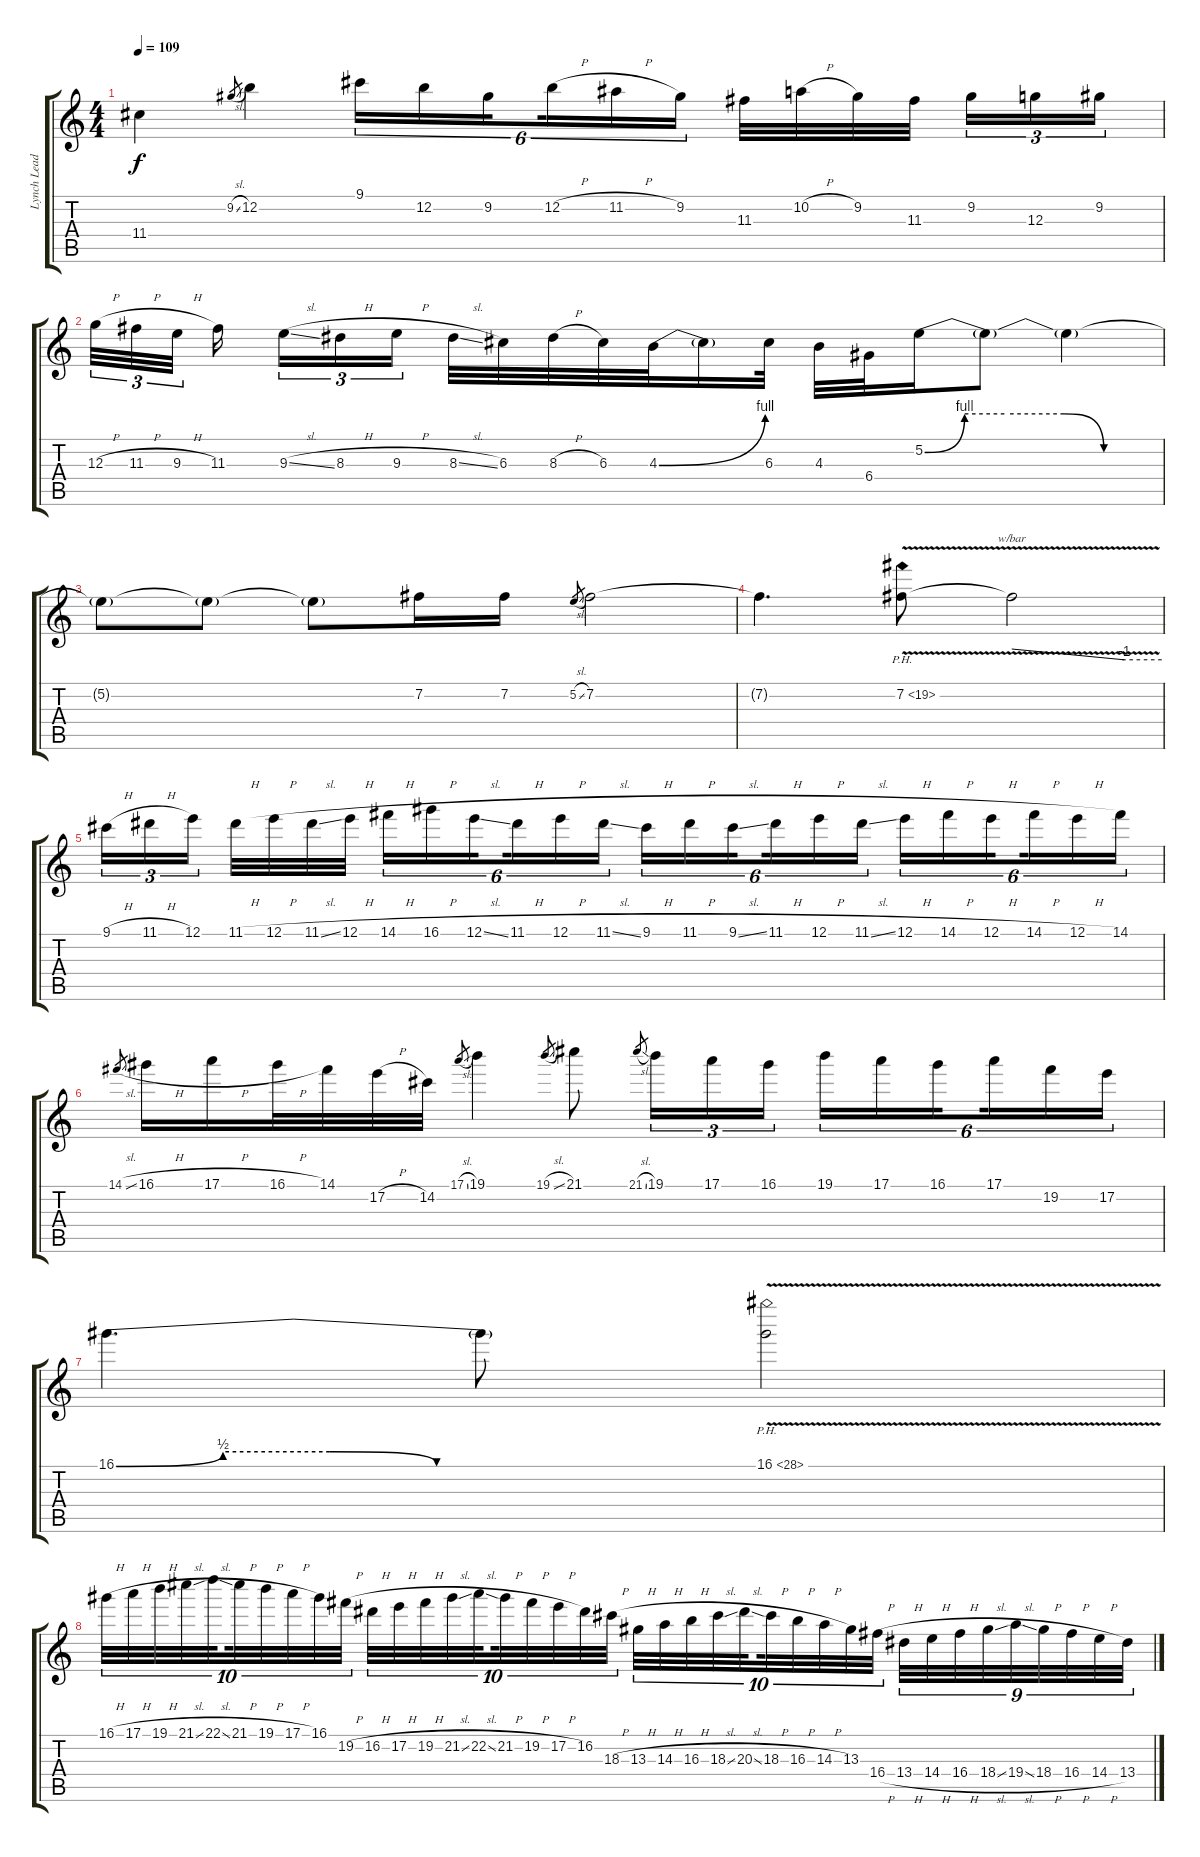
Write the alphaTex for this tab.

\track ("Lynch Lead" "Lynch Lead") {instrument distortionguitar}
\staff {score tabs}
\tuning (E4 B3 G3 D3 A2 E2) {hide}
\ts (4 4)
\tempo 109
\clef g2
\ks c
11.4{t}.4{dy f} 9.2{sl}.8{gr} 12.2.4 9.1.16{tu (6 4)} 12.2.16{tu (6 4)} 9.2.16{tu (6 4) beam splitsecondary} 12.2{h}.16{tu (6 4)} 11.2{h}.16{tu (6 4)} 9.2.16{tu (6 4)} 11.3.32 10.2{h}.32 9.2.32 11.3.32{beam splitsecondary} 9.2.16{tu (3 2)} 12.3.16{tu (3 2)} 9.2.16{tu (3 2)} |
12.3{h}.32{tu (3 2)} 11.3{h}.32{tu (3 2)} 9.3{h}.32{tu (3 2) beam splitsecondary} 11.3.16{beam splitsecondary} 9.3{sl}.16{tu (3 2)} 8.3{h}.16{tu (3 2)} 9.3{h}.16{tu (3 2)} 8.3{sl}.32 6.3.32 8.3{h}.32 6.3.32 4.3{be (bend 0 0 60 4)}.32 4.3{t}.16 6.3.32 4.3.32 6.4.32 5.2{be (custom 0 0 10 4 20 4 35 4 45 0 60 0)}.16 5.2{t}.8 5.2{t}.4 |
5.2{t}.8 5.2{t}.8 5.2{t}.8 7.2.16 7.2.16 5.2{sl}.8{gr} 7.2.2 |
7.2{t}.4{d} 7.2{ph 12 v}.8 7.2{t}.2{tbe (custom default 0 0 45 -4 60 -4)} |
9.1{h}.16{tu (3 2)} 11.1{h}.16{tu (3 2)} 12.1.16{tu (3 2) beam splitsecondary} 11.1{h}.32 12.1{h}.32 11.1{sl}.32 12.1{h}.32 14.1{h}.16{tu (6 4)} 16.1{h}.16{tu (6 4)} 12.1{sl}.16{tu (6 4) beam splitsecondary} 11.1{h}.16{tu (6 4)} 12.1{h}.16{tu (6 4)} 11.1{sl}.16{tu (6 4)} 9.1{h}.16{tu (6 4)} 11.1{h}.16{tu (6 4)} 9.1{sl}.16{tu (6 4) beam splitsecondary} 11.1{h}.16{tu (6 4)} 12.1{h}.16{tu (6 4)} 11.1{sl}.16{tu (6 4)} 12.1{h}.16{tu (6 4)} 14.1{h}.16{tu (6 4)} 12.1{h}.16{tu (6 4) beam splitsecondary} 14.1{h}.16{tu (6 4)} 12.1{h}.16{tu (6 4)} 14.1.16{tu (6 4)} |
14.1{sl}.8{gr} 16.1{h}.16 17.1{h}.16 16.1{h}.32 14.1.32 17.2{h}.32 14.2.32 17.1{sl}.8{gr} 19.1.4 19.1{sl}.8{gr} 21.1.8 21.1{sl}.8{gr} 19.1.16{tu (3 2)} 17.1.16{tu (3 2)} 16.1.16{tu (3 2)} 19.1.16{tu (6 4)} 17.1.16{tu (6 4)} 16.1.16{tu (6 4) beam splitsecondary} 17.1.16{tu (6 4)} 19.2.16{tu (6 4)} 17.2.16{tu (6 4)} |
16.1{be (custom 0 0 10 2 20 2 30 0 60 0)}.4{d} 16.1{t}.8 16.1{ph 12 v}.2 |
16.1{h}.32{tu (10 8)} 17.1{h}.32{tu (10 8)} 19.1{h}.32{tu (10 8)} 21.1{sl}.32{tu (10 8)} 22.1{sl}.32{tu (10 8) beam splitsecondary} 21.1{h}.32{tu (10 8)} 19.1{h}.32{tu (10 8)} 17.1{h}.32{tu (10 8)} 16.1.32{tu (10 8)} 19.2{h}.32{tu (10 8)} 16.2{h}.32{tu (10 8)} 17.2{h}.32{tu (10 8)} 19.2{h}.32{tu (10 8)} 21.2{sl}.32{tu (10 8)} 22.2{sl}.32{tu (10 8) beam splitsecondary} 21.2{h}.32{tu (10 8)} 19.2{h}.32{tu (10 8)} 17.2{h}.32{tu (10 8)} 16.2.32{tu (10 8)} 18.3{h}.32{tu (10 8)} 13.3{h}.32{tu (10 8)} 14.3{h}.32{tu (10 8)} 16.3{h}.32{tu (10 8)} 18.3{sl}.32{tu (10 8)} 20.3{sl}.32{tu (10 8) beam splitsecondary} 18.3{h}.32{tu (10 8)} 16.3{h}.32{tu (10 8)} 14.3{h}.32{tu (10 8)} 13.3.32{tu (10 8)} 16.4{h}.32{tu (10 8)} 13.4{h}.32{tu (9 8)} 14.4{h}.32{tu (9 8)} 16.4{h}.32{tu (9 8)} 18.4{sl}.32{tu (9 8)} 19.4{sl}.32{tu (9 8)} 18.4{h}.32{tu (9 8)} 16.4{h}.32{tu (9 8)} 14.4{h}.32{tu (9 8)} 13.4.32{tu (9 8)}
